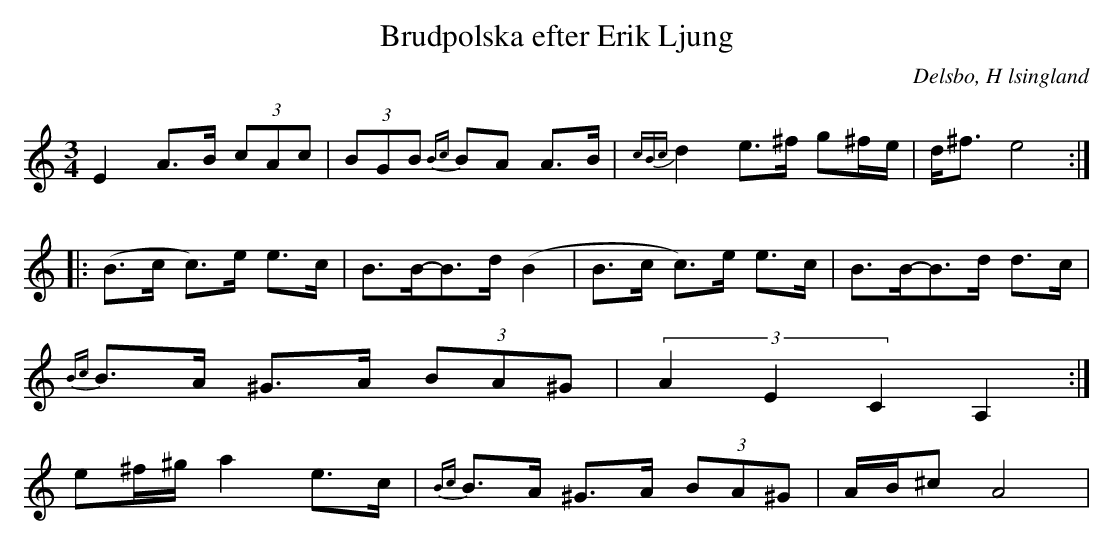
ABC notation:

X:1
T: Brudpolska efter Erik Ljung
Q: 105
O: Delsbo, H lsingland
M: 3/4
L: 1/8
K: Am
E2 A>B (3cAc| (3BGB {Bc}BA A>B|{cBc}d2 e>^f g^f/e/|d<^f e4 :|
|:(B>c c)>e e>c|B>B-B>d (B2|B>c c)>e e>c|B>B-B>d d>c|
{Bc}B>A ^G>A (3BA^G|(3A2E2C2 A,2:|
e^f/^g/ a2 e>c|{Bc}B>A ^G>A (3BA^G|A/B/^c A4|
